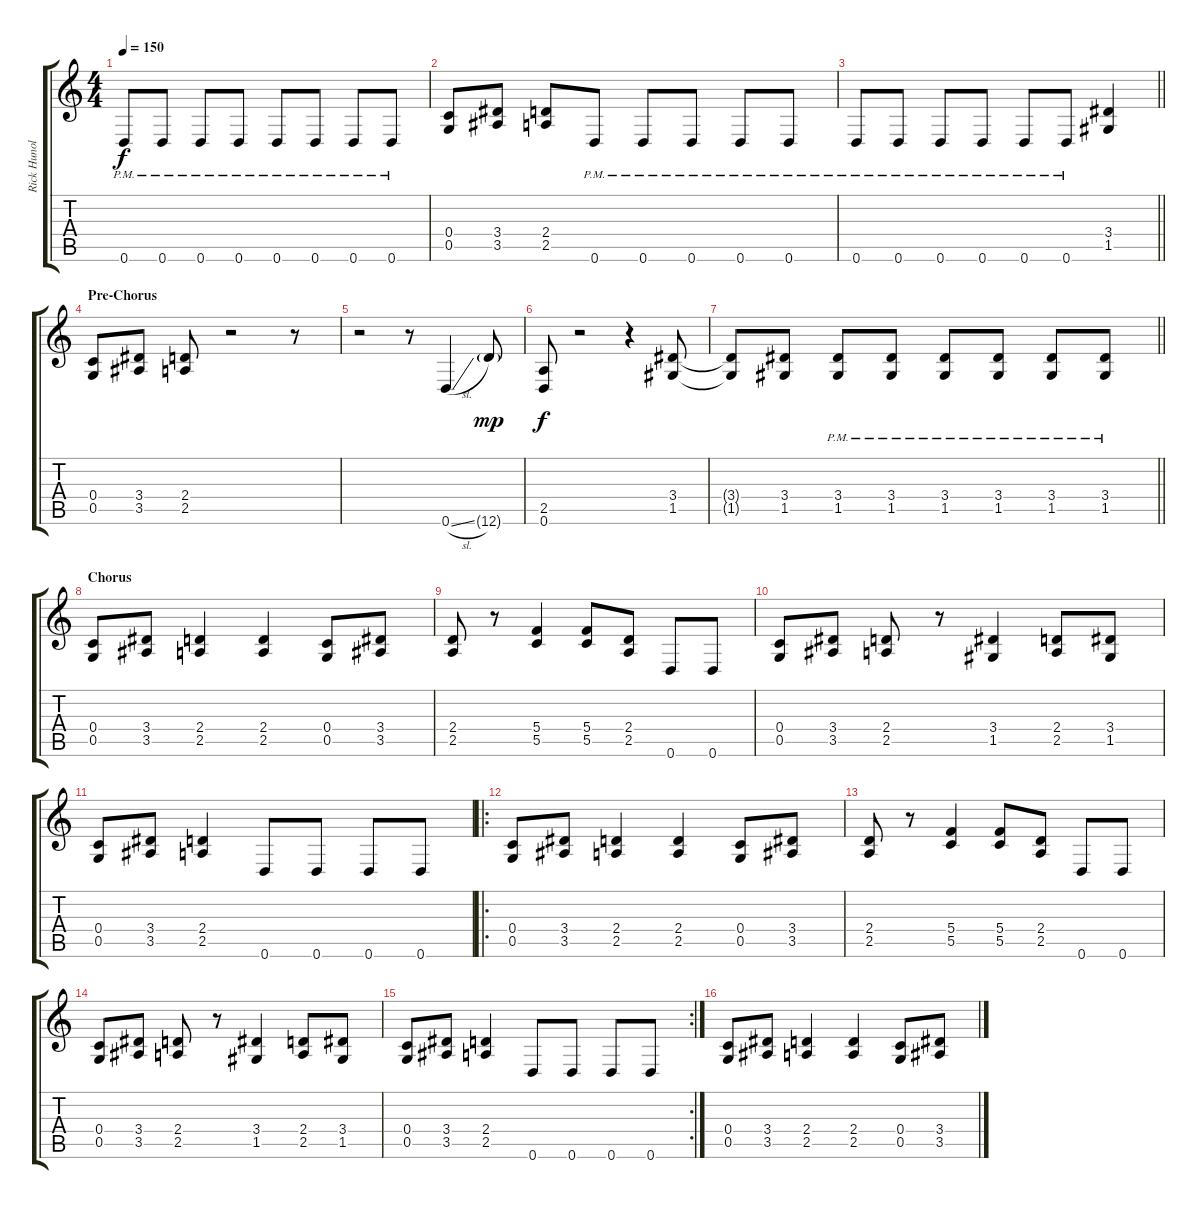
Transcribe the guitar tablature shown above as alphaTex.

\track ("Rick Hunolt" "Rick Hunol") {instrument distortionguitar}
\staff {score tabs}
\tuning (D4 A3 F3 C3 G2 D2) {hide}
\ts (4 4)
\tempo 150
\clef g2
\ks c
0.6{pm}.8{dy f} 0.6{pm}.8 0.6{pm}.8 0.6{pm}.8 0.6{pm}.8 0.6{pm}.8 0.6{pm}.8 0.6{pm}.8 |
(0.4 0.5).8 (3.4 3.5).8 (2.4 2.5).8 0.6{pm}.8 0.6{pm}.8 0.6{pm}.8 0.6{pm}.8 0.6{pm}.8 |
\barLineRight lightlight
0.6{pm}.8 0.6{pm}.8 0.6{pm}.8 0.6{pm}.8 0.6{pm}.8 0.6{pm}.8 (3.4 1.5).4 |
\section ("" "Pre-Chorus")
(0.4 0.5).8 (3.4 3.5).8 (2.4 2.5).8 r.2 r.8 |
r.2 r.8 0.6{sl}.4 12.6{g}.8{dy mp} |
(2.5 0.6).8{dy f} r.2 r.4 (3.4 1.5).8 |
\barLineRight lightlight
(3.4{t} 1.5{t}).8 (3.4 1.5).8 (3.4{pm} 1.5{pm}).8 (3.4{pm} 1.5{pm}).8 (3.4{pm} 1.5{pm}).8 (3.4{pm} 1.5{pm}).8 (3.4{pm} 1.5{pm}).8 (3.4{pm} 1.5{pm}).8 |
\section ("" "Chorus")
(0.4 0.5).8 (3.4 3.5).8 (2.4 2.5).4 (2.4 2.5).4 (0.4 0.5).8 (3.4 3.5).8 |
(2.4 2.5).8 r.8 (5.4 5.5).4 (5.4 5.5).8 (2.4 2.5).8 0.6.8 0.6.8 |
(0.4 0.5).8 (3.4 3.5).8 (2.4 2.5).8 r.8 (3.4 1.5).4 (2.4 2.5).8 (3.4 1.5).8 |
(0.4 0.5).8 (3.4 3.5).8 (2.4 2.5).4 0.6.8 0.6.8 0.6.8 0.6.8 |
\ro
(0.4 0.5).8 (3.4 3.5).8 (2.4 2.5).4 (2.4 2.5).4 (0.4 0.5).8 (3.4 3.5).8 |
(2.4 2.5).8 r.8 (5.4 5.5).4 (5.4 5.5).8 (2.4 2.5).8 0.6.8 0.6.8 |
(0.4 0.5).8 (3.4 3.5).8 (2.4 2.5).8 r.8 (3.4 1.5).4 (2.4 2.5).8 (3.4 1.5).8 |
\rc 2
(0.4 0.5).8 (3.4 3.5).8 (2.4 2.5).4 0.6.8 0.6.8 0.6.8 0.6.8 |
(0.4 0.5).8 (3.4 3.5).8 (2.4 2.5).4 (2.4 2.5).4 (0.4 0.5).8 (3.4 3.5).8
